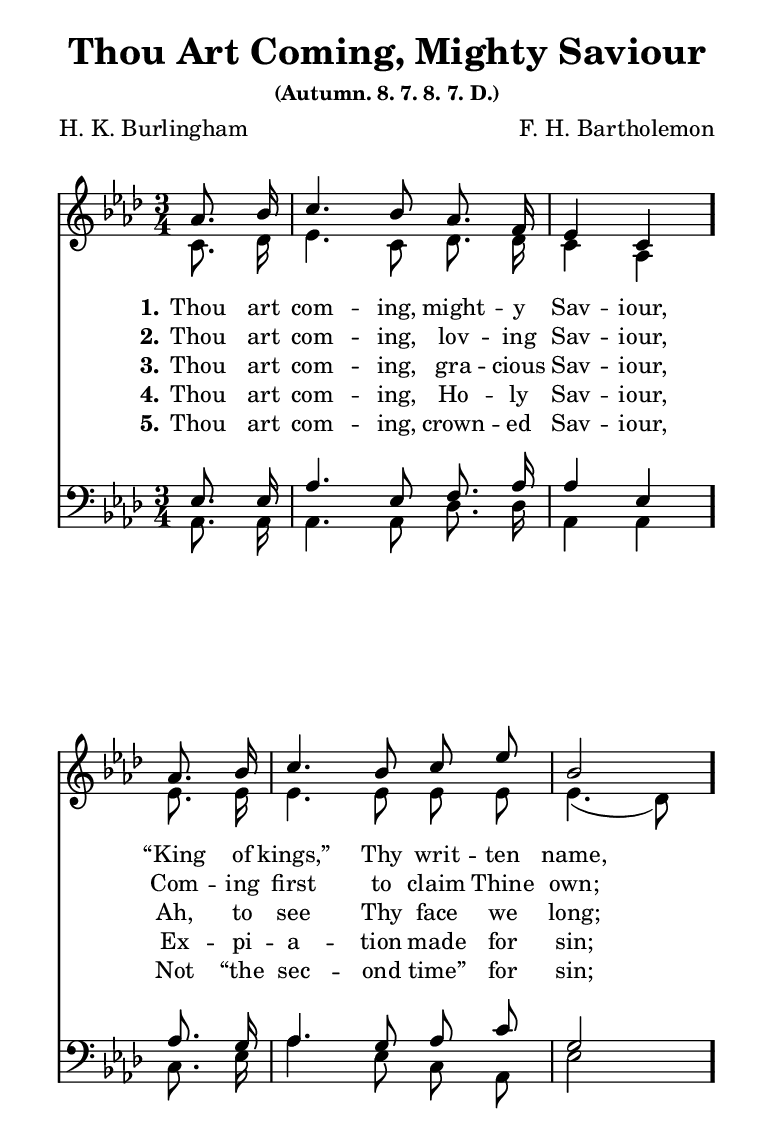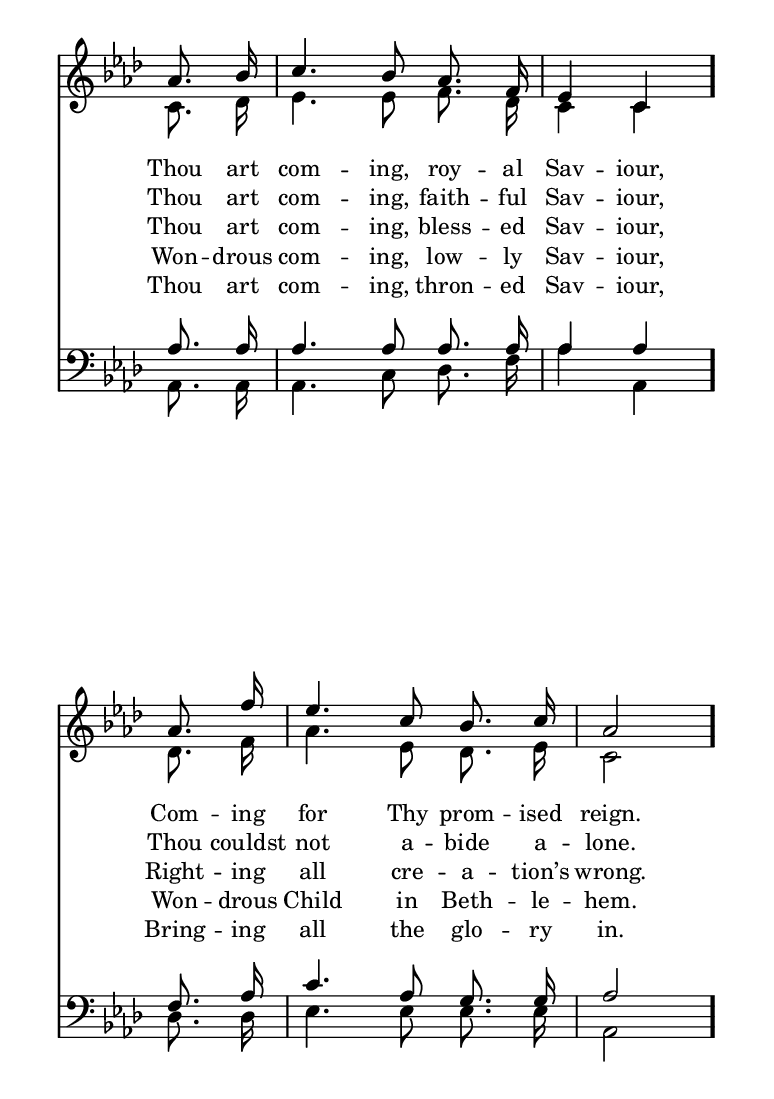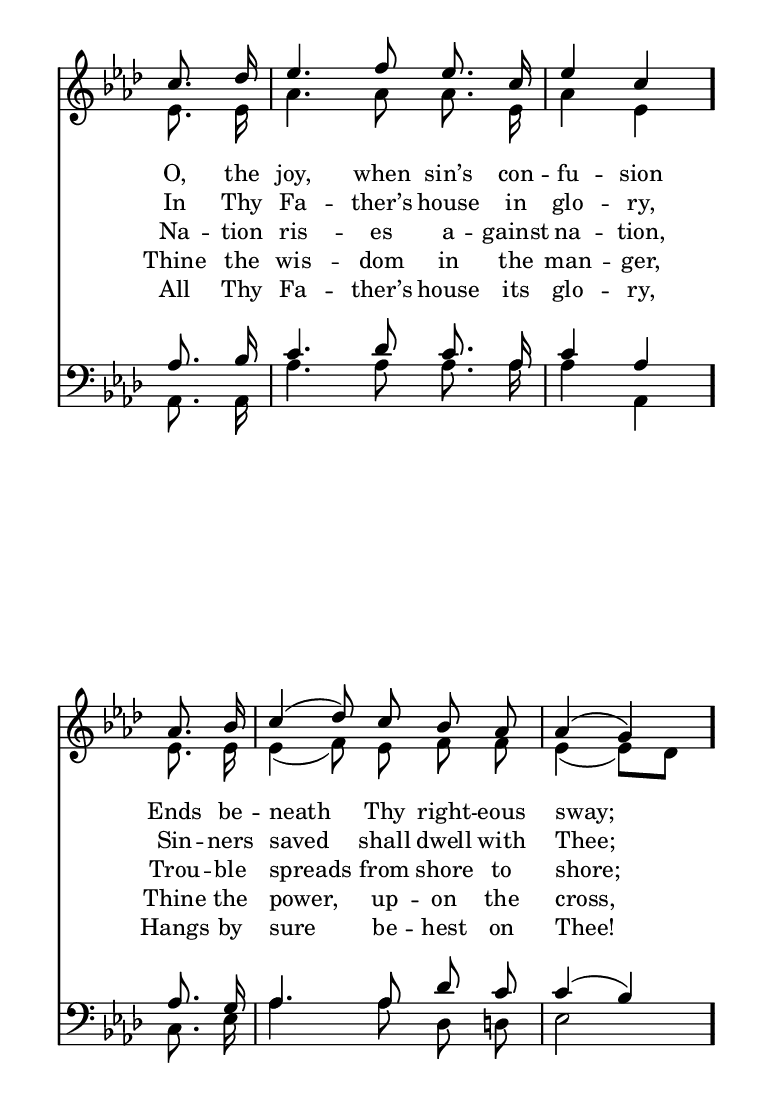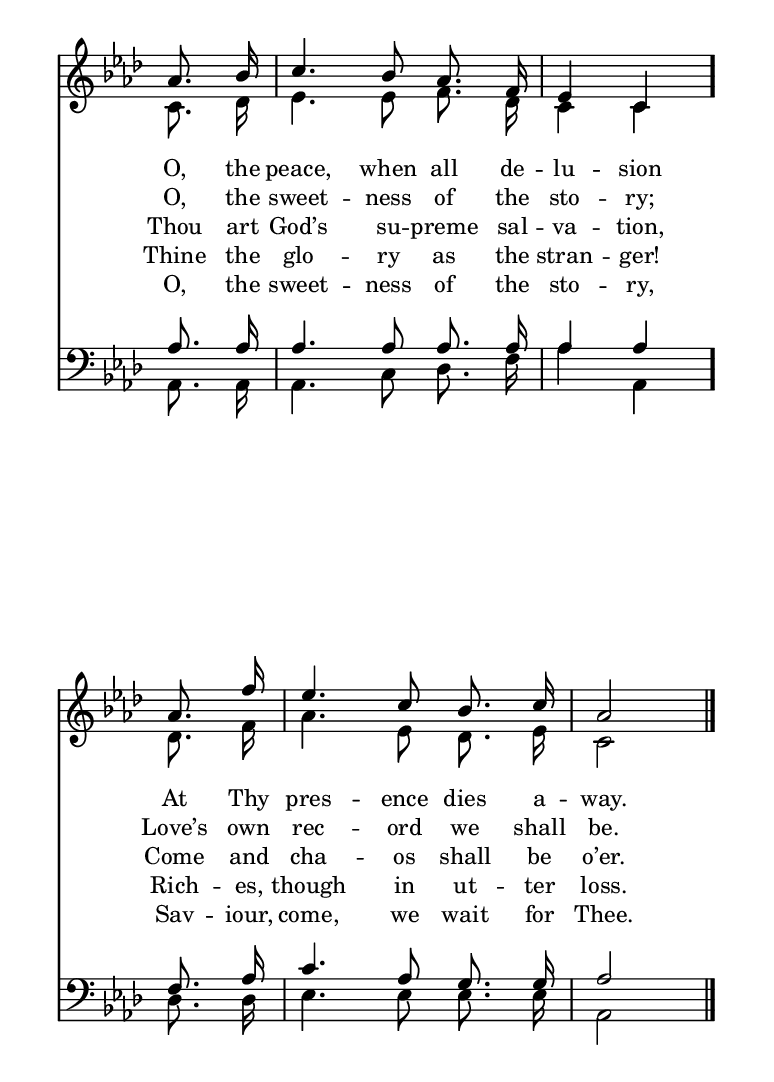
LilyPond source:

\include "common/global.ily"
\paper {
  \include "common/paper.ily"
  %ragged-bottom = ##t
  %ragged-last-bottom = ##t
  %systems-per-page = ##f
  %page-count = ##f
}

\header{
  title = "Thou Art Coming, Mighty Saviour"
  subsubtitle = "(Autumn. 8. 7. 8. 7. D.)"
  %meter = "8.7.8.7.D."
  poet = "H. K. Burlingham"
  composer = "F. H. Bartholemon"
  %copyright = ""
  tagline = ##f
}

% for fermata in MIDI
ta = { \tempo 4=80 }
tb = { \tempo 4=40 }

patternAA = { c8. c16 | c4. c8 c8. c16 | c4 c4 }
patternAB = { c8. c16 | c4. c8 c8. c16 | c2 }

patternBA = { c8. c16 | c4. c8 c8 c8   | c2 }
patternBB = { c8. c16 | c4. c8 c8 c8   | c4.( c8) }
patternBC = { c8. c16 | c4( c8) c8 c8 c8 | c4( c4) }
patternBD = { c8. c16 | c4( c8) c8 c8 c8 | c4( c8[) c8] }
patternBE = { c8. c16 | c4.     c8 c8 c8 | c4( c4) }
patternBF = { c8. c16 | c4.     c8 c8 c8 | c2      }

global = {
  \include "common/overrides.ily"
  \override Staff.TimeSignature.style = #'()
  \time 3/4
  \override Score.MetronomeMark.transparent = ##t % hide all fermata changes too
  \ta
  \key aes \major
  \partial 4
  \autoBeamOff
}

notesSoprano = {
\global
\relative c'' {

  \changePitch \patternAA { aes bes | c bes aes f | ees c }
  \changePitch \patternBA { aes' bes | c bes c ees | bes }
  \changePitch \patternAA { aes bes | c bes aes f | ees c }
  \changePitch \patternAB { aes' f' | ees c bes c | aes }

  \changePitch \patternAA { c des | ees f ees c | ees c }
  \changePitch \patternBC { aes bes | c des c bes aes | aes g }
  \changePitch \patternAA { aes bes | c bes aes f | ees c }
  \changePitch \patternAB { aes' f' | ees c bes c | aes }

  \bar "|."

}
}

notesAlto = {
\global
\relative e' {

  \changePitch \patternAA { c des | ees c des des | c aes }
  \changePitch \patternBB { ees' ees | ees ees ees ees | ees des }
  \changePitch \patternAA { c des | ees ees f des | c c }
  \changePitch \patternAB { des f | aes ees des ees | c }

  \changePitch \patternAA { ees ees | aes aes aes ees | aes ees }
  \changePitch \patternBD { ees ees | ees f ees f f | ees ees des }
  \changePitch \patternAA { c des | ees ees f des | c c }
  \changePitch \patternAB { des f | aes ees des ees | c }

}
}

notesTenor = {
\global
\relative a {

  \changePitch \patternAA { ees ees | aes ees f aes | aes ees }
  \changePitch \patternBA { aes g | aes g aes c | g }
  \changePitch \patternAA { aes aes | aes aes aes aes | aes aes }
  \changePitch \patternAB { f aes | c aes g g | aes }

  \changePitch \patternAA { aes bes | c des c aes | c aes }
  \changePitch \patternBE { aes g | aes aes des c | c bes }
  \changePitch \patternAA { aes aes | aes aes aes aes | aes aes }
  \changePitch \patternAB { f aes | c aes g g | aes }

}
}

notesBass = {
\global
\relative f, {

  \changePitch \patternAA { aes aes | aes aes des des | aes aes }
  \changePitch \patternBA { c ees | aes ees c aes | ees' }
  \changePitch \patternAA { aes, aes | aes c des f | aes aes, }
  \changePitch \patternAB { des des | ees ees ees ees | aes, }

  \changePitch \patternAA { aes aes | aes' aes aes aes | aes aes, }
  \changePitch \patternBF { c ees | aes aes des, d | ees }
  \changePitch \patternAA { aes, aes | aes c des f | aes aes, }
  \changePitch \patternAB { des des | ees ees ees ees | aes, }

}
}

wordsA = \lyricmode {
\set stanza = "1."

Thou art com -- ing, might -- y Sav -- iour, \bar "."
“King of kings,” Thy writ -- ten name, \bar "." \break
Thou art com -- ing, roy -- al Sav -- iour, \bar "."
Com -- ing for Thy prom -- ised reign. \bar "." \break
O, the joy, when sin’s con -- fu -- sion \bar "."
Ends be -- neath Thy right -- eous sway; \bar "." \break
O, the peace, when all de -- lu -- sion \bar "."
At Thy pres -- ence dies a -- way. \bar "." \break


}

wordsB = \lyricmode {
\set stanza = "2."

Thou art com -- ing, lov -- ing Sav -- iour,
Com -- ing first to claim Thine own;
Thou art com -- ing, faith -- ful Sav -- iour,
Thou couldst not a -- bide a -- lone.
In Thy Fa -- ther’s house in glo -- ry,
Sin -- ners saved shall dwell with Thee;
O, the sweet -- ness of the sto -- ry;
Love’s own rec -- ord we shall be.

}

wordsC = \lyricmode {
\set stanza = "3."

Thou art com -- ing, gra -- cious Sav -- iour,
Ah, to see Thy face we long;
Thou art com -- ing, bless -- ed Sav -- iour,
Right -- ing all cre -- a -- tion’s wrong.
Na -- tion ris -- es a -- gainst na -- tion,
Trou -- ble spreads from shore to shore;
Thou art God’s su -- preme sal -- va -- tion,
Come and cha -- os shall be o’er.

}

wordsD = \lyricmode {
\set stanza = "4."

Thou art com -- ing, Ho -- ly Sav -- iour,
Ex -- pi -- a -- tion made for sin;
Won -- drous com -- ing, low -- ly Sav -- iour,
Won -- drous Child in Beth -- le -- hem.
Thine the wis -- dom in the man -- ger,
Thine the power, up -- on the cross,
Thine the glo -- ry as the stran -- ger!
Rich -- es, though in ut -- ter loss.

}

wordsE = \lyricmode {
\set stanza = "5."

Thou art com -- ing, crown -- ed Sav -- iour,
Not “the sec -- ond time” for sin;
Thou art com -- ing, thron -- ed Sav -- iour,
Bring -- ing all the glo -- ry in.
All Thy Fa -- ther’s house its glo -- ry,
Hangs by sure be -- hest on Thee!
O, the sweet -- ness of the sto -- ry,
Sav -- iour, come, we wait for Thee.

}

\score {
  \context ChoirStaff <<
    \context Staff = upper <<
      \set ChoirStaff.systemStartDelimiter = #'SystemStartBar
      \context Voice  = sopranos { \voiceOne << \notesSoprano >> }
      \context Voice  = altos { \voiceTwo << \notesAlto >> }
      \context Lyrics = one   \lyricsto sopranos \wordsA
      \context Lyrics = two   \lyricsto sopranos \wordsB
      \context Lyrics = three \lyricsto sopranos \wordsC
      \context Lyrics = four  \lyricsto sopranos \wordsD
      \context Lyrics = five  \lyricsto sopranos \wordsE
    >>
    \context Staff = men <<
      \clef bass
      \context Voice  = tenors { \voiceOne << \notesTenor >> }
      \context Voice  = basses { \voiceTwo << \notesBass >> }
    >>
  >>
  \layout {
    \include "common/layout.ily"
  }
  \midi{
    \include "common/midi.ily"
  }
}

\version "2.18.0"  % necessary for upgrading to future LilyPond versions.

% vi:set et ts=2 sw=2 ai nocindent syntax=lilypond
